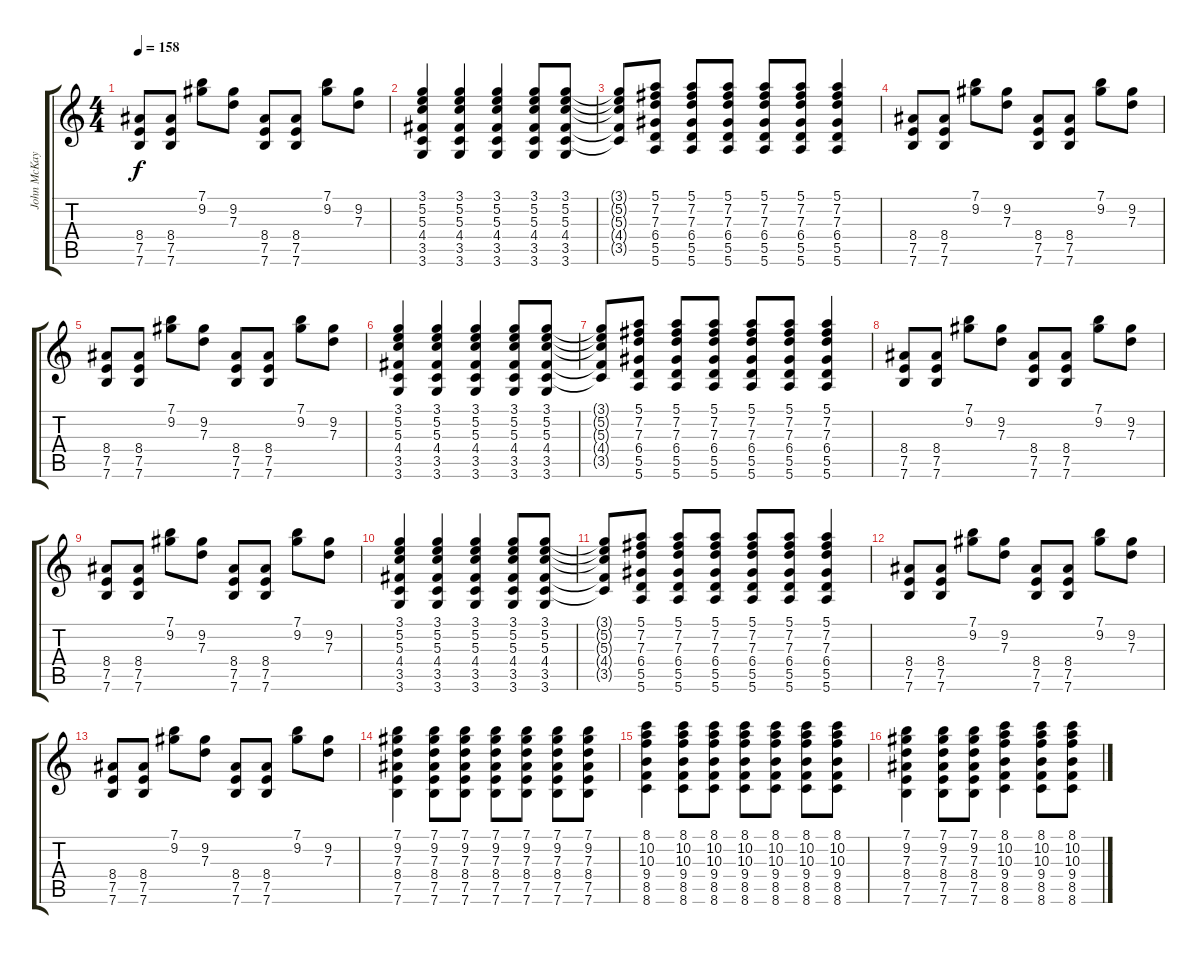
\track ("John McKay" "John McKay") {instrument overdrivenguitar}
\staff {score tabs}
\tuning (E4 B3 G3 D3 A2 E2) {hide}
\ts (4 4)
\tempo 158
\clef g2
\ks c
(8.4 7.5 7.6).8{dy f} (8.4 7.5 7.6).8 (7.1 9.2).8 (9.2 7.3).8 (8.4 7.5 7.6).8 (8.4 7.5 7.6).8 (7.1 9.2).8 (9.2 7.3).8 |
(3.1 5.2 5.3 4.4 3.5 3.6).4 (3.1 5.2 5.3 4.4 3.5 3.6).4 (3.1 5.2 5.3 4.4 3.5 3.6).4 (3.1 5.2 5.3 4.4 3.5 3.6).8 (3.1 5.2 5.3 4.4 3.5 3.6).8 |
(3.1{t} 5.2{t} 5.3{t} 4.4{t} 3.5{t}).8 (5.1 7.2 7.3 6.4 5.5 5.6).8 (5.1 7.2 7.3 6.4 5.5 5.6).8 (5.1 7.2 7.3 6.4 5.5 5.6).8 (5.1 7.2 7.3 6.4 5.5 5.6).8 (5.1 7.2 7.3 6.4 5.5 5.6).8 (5.1 7.2 7.3 6.4 5.5 5.6).4 |
(8.4 7.5 7.6).8 (8.4 7.5 7.6).8 (7.1 9.2).8 (9.2 7.3).8 (8.4 7.5 7.6).8 (8.4 7.5 7.6).8 (7.1 9.2).8 (9.2 7.3).8 |
(8.4 7.5 7.6).8 (8.4 7.5 7.6).8 (7.1 9.2).8 (9.2 7.3).8 (8.4 7.5 7.6).8 (8.4 7.5 7.6).8 (7.1 9.2).8 (9.2 7.3).8 |
(3.1 5.2 5.3 4.4 3.5 3.6).4 (3.1 5.2 5.3 4.4 3.5 3.6).4 (3.1 5.2 5.3 4.4 3.5 3.6).4 (3.1 5.2 5.3 4.4 3.5 3.6).8 (3.1 5.2 5.3 4.4 3.5 3.6).8 |
(3.1{t} 5.2{t} 5.3{t} 4.4{t} 3.5{t}).8 (5.1 7.2 7.3 6.4 5.5 5.6).8 (5.1 7.2 7.3 6.4 5.5 5.6).8 (5.1 7.2 7.3 6.4 5.5 5.6).8 (5.1 7.2 7.3 6.4 5.5 5.6).8 (5.1 7.2 7.3 6.4 5.5 5.6).8 (5.1 7.2 7.3 6.4 5.5 5.6).4 |
(8.4 7.5 7.6).8 (8.4 7.5 7.6).8 (7.1 9.2).8 (9.2 7.3).8 (8.4 7.5 7.6).8 (8.4 7.5 7.6).8 (7.1 9.2).8 (9.2 7.3).8 |
(8.4 7.5 7.6).8 (8.4 7.5 7.6).8 (7.1 9.2).8 (9.2 7.3).8 (8.4 7.5 7.6).8 (8.4 7.5 7.6).8 (7.1 9.2).8 (9.2 7.3).8 |
(3.1 5.2 5.3 4.4 3.5 3.6).4 (3.1 5.2 5.3 4.4 3.5 3.6).4 (3.1 5.2 5.3 4.4 3.5 3.6).4 (3.1 5.2 5.3 4.4 3.5 3.6).8 (3.1 5.2 5.3 4.4 3.5 3.6).8 |
(3.1{t} 5.2{t} 5.3{t} 4.4{t} 3.5{t}).8 (5.1 7.2 7.3 6.4 5.5 5.6).8 (5.1 7.2 7.3 6.4 5.5 5.6).8 (5.1 7.2 7.3 6.4 5.5 5.6).8 (5.1 7.2 7.3 6.4 5.5 5.6).8 (5.1 7.2 7.3 6.4 5.5 5.6).8 (5.1 7.2 7.3 6.4 5.5 5.6).4 |
(8.4 7.5 7.6).8 (8.4 7.5 7.6).8 (7.1 9.2).8 (9.2 7.3).8 (8.4 7.5 7.6).8 (8.4 7.5 7.6).8 (7.1 9.2).8 (9.2 7.3).8 |
(8.4 7.5 7.6).8 (8.4 7.5 7.6).8 (7.1 9.2).8 (9.2 7.3).8 (8.4 7.5 7.6).8 (8.4 7.5 7.6).8 (7.1 9.2).8 (9.2 7.3).8 |
(7.1 9.2 7.3 8.4 7.5 7.6).4 (7.1 9.2 7.3 8.4 7.5 7.6).8 (7.1 9.2 7.3 8.4 7.5 7.6).8 (7.1 9.2 7.3 8.4 7.5 7.6).8 (7.1 9.2 7.3 8.4 7.5 7.6).8 (7.1 9.2 7.3 8.4 7.5 7.6).8 (7.1 9.2 7.3 8.4 7.5 7.6).8 |
(8.1 10.2 10.3 9.4 8.5 8.6).4 (8.1 10.2 10.3 9.4 8.5 8.6).8 (8.1 10.2 10.3 9.4 8.5 8.6).8 (8.1 10.2 10.3 9.4 8.5 8.6).8 (8.1 10.2 10.3 9.4 8.5 8.6).8 (8.1 10.2 10.3 9.4 8.5 8.6).8 (8.1 10.2 10.3 9.4 8.5 8.6).8 |
(7.1 9.2 7.3 8.4 7.5 7.6).4 (7.1 9.2 7.3 8.4 7.5 7.6).8 (7.1 9.2 7.3 8.4 7.5 7.6).8 (8.1 10.2 10.3 9.4 8.5 8.6).4 (8.1 10.2 10.3 9.4 8.5 8.6).8 (8.1 10.2 10.3 9.4 8.5 8.6).8
